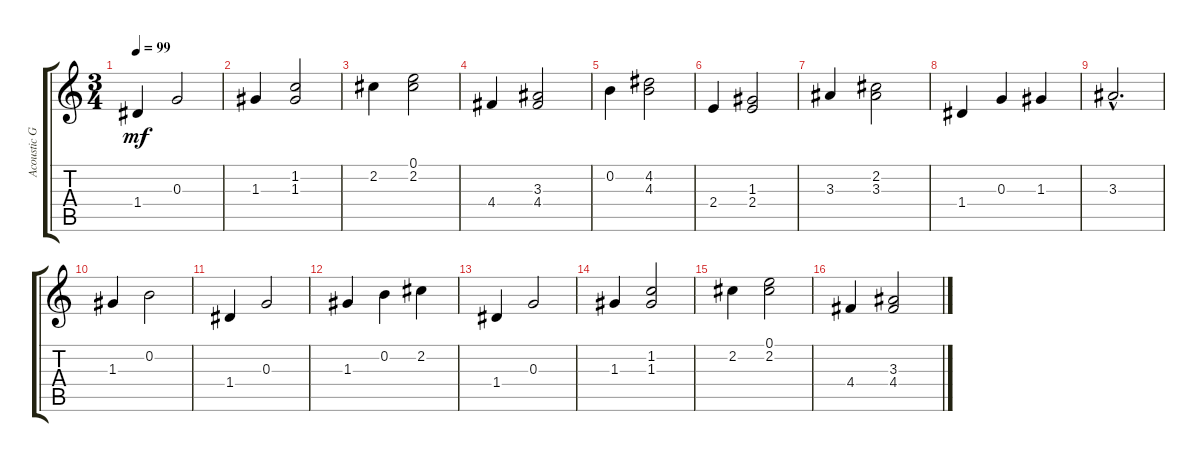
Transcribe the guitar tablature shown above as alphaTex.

\track ("Acoustic Guitar" "Acoustic G") {instrument acousticguitarnylon}
\staff {score tabs}
\tuning (E4 B3 G3 D3 A2 E2) {hide}
\ts (3 4)
\tempo 99
\clef g2
\ks c
1.4.4{dy mf} 0.3.2 |
1.3.4 (1.2 1.3).2 |
2.2.4 (0.1 2.2).2 |
4.4.4 (3.3 4.4).2 |
0.2.4 (4.2 4.3).2 |
2.4.4 (1.3 2.4).2 |
3.3.4 (2.2 3.3).2 |
1.4.4 0.3.4 1.3.4 |
3.3{hac}.2{d} |
1.3.4 0.2.2 |
1.4.4 0.3.2 |
1.3.4 0.2.4 2.2.4 |
1.4.4 0.3.2 |
1.3.4 (1.2 1.3).2 |
2.2.4 (0.1 2.2).2 |
4.4.4 (3.3 4.4).2
